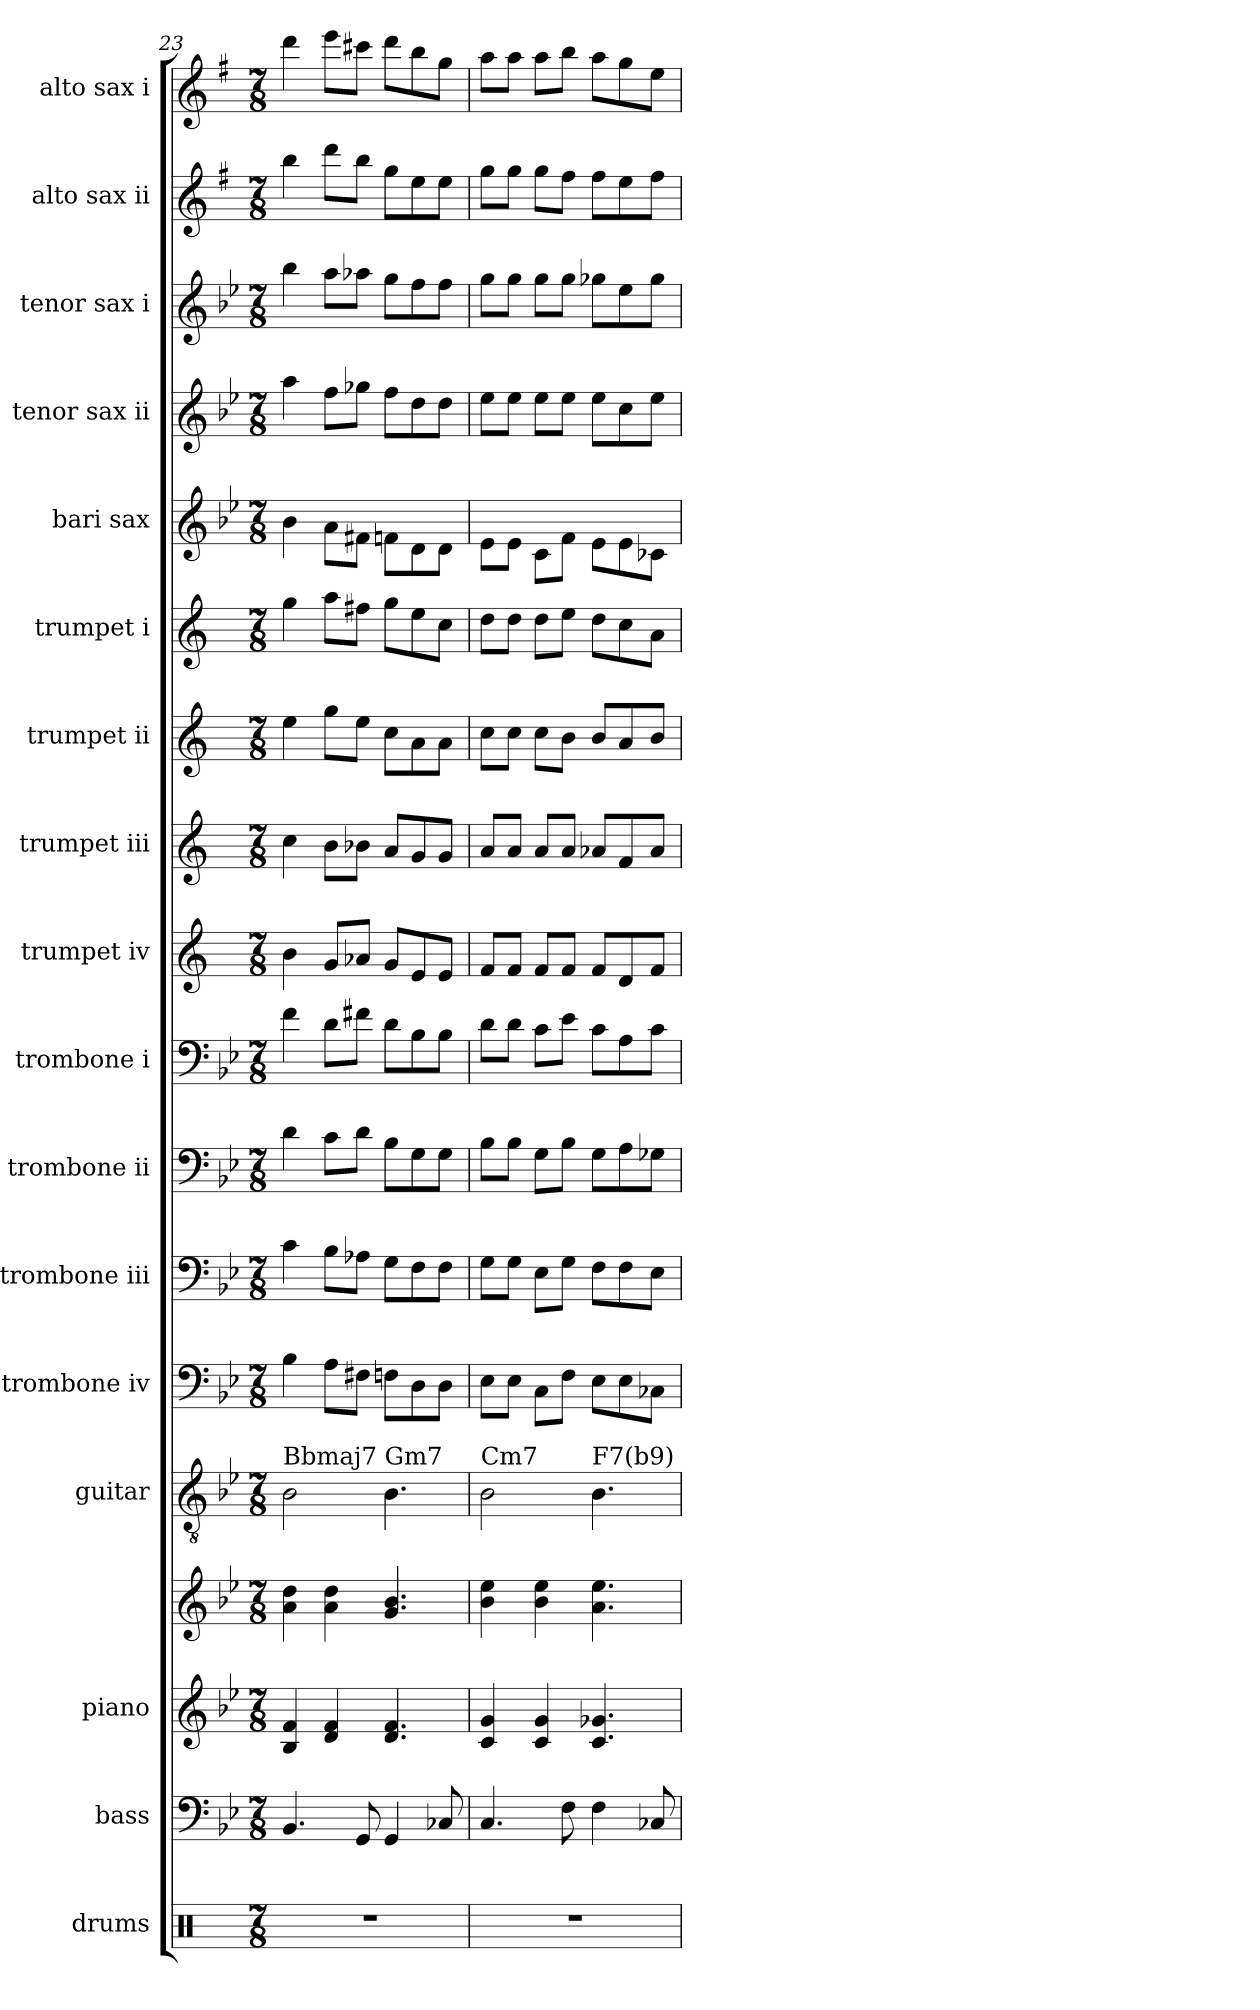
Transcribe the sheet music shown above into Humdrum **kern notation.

**kern	**kern	**kern	**kern	**kern	**kern	**kern	**kern	**kern	**kern	**kern	**kern	**kern	**kern	**kern	**kern	**kern	**kern
*part17	*part16	*part15	*part15	*part14	*part13	*part12	*part11	*part10	*part9	*part8	*part7	*part6	*part5	*part4	*part3	*part2	*part1
*staff18	*staff17	*staff16	*staff15	*staff14	*staff13	*staff12	*staff11	*staff10	*staff9	*staff8	*staff7	*staff6	*staff5	*staff4	*staff3	*staff2	*staff1
*I"drums	*I"bass	*I"piano	*	*I"guitar	*I"trombone iv	*I"trombone iii	*I"trombone ii	*I"trombone i	*I"trumpet iv	*I"trumpet iii	*I"trumpet ii	*I"trumpet i	*I"bari sax	*I"tenor sax ii	*I"tenor sax i	*I"alto sax ii	*I"alto sax i
*I'drs.	*I'bass	*I'pno.	*	*I'gtr.	*I'tbn. iv	*I'tbn. iii	*I'tbn. ii	*I'tbn. i	*I'tpt. iv	*I'tpt. iii	*I'tpt. ii	*I'tpt. i	*I'bari	*I'tenor ii	*I'tenor i	*I'alto ii	*I'alto i
*clefX	*clefF4	*clefG2	*clefG2	*clefGv2	*clefF4	*clefF4	*clefF4	*clefF4	*clefG2	*clefG2	*clefG2	*clefG2	*clefG2	*clefG2	*clefG2	*clefG2	*clefG2
*	*ITrd7c12	*	*	*	*	*	*	*	*ITrd1c2	*ITrd1c2	*ITrd1c2	*ITrd1c2	*ITrd12c21	*ITrd8c14	*ITrd8c14	*ITrd5c9	*ITrd5c9
*k[]	*k[b-e-]	*k[b-e-]	*k[b-e-]	*k[b-e-]	*k[b-e-]	*k[b-e-]	*k[b-e-]	*k[b-e-]	*k[b-e-]	*k[b-e-]	*k[b-e-]	*k[b-e-]	*k[b-e-]	*k[b-e-]	*k[b-e-]	*k[b-e-]	*k[b-e-]
*M7/8	*M7/8	*M7/8	*M7/8	*M7/8	*M7/8	*M7/8	*M7/8	*M7/8	*M7/8	*M7/8	*M7/8	*M7/8	*M7/8	*M7/8	*M7/8	*M7/8	*M7/8
=23	=23	=23	=23	=23	=23	=23	=23	=23	=23	=23	=23	=23	=23	=23	=23	=23	=23
!	!	!	!	!LO:TX:a:t=Bbmaj7	!	!	!	!	!	!	!	!	!	!	!	!	!
2..r	4.BBB-/	4B-/ 4f/	4a\ 4dd\	2B-\	4B-\	4c\	4d\	4f\	4a\	4b-\	4dd\	4ff\	4B-\	4a\	4b-\	4dd\	4ff\
.	.	4d/ 4f/	4a\ 4dd\	.	8A\L	8B-\L	8c\L	8d\L	8f/L	8a\L	8ff\L	8gg\L	8A\L	8f\L	8a\L	8ff\L	8gg\L
.	8GGG/	.	.	.	8F#X\J	8A-X\J	8d\J	8f#X\J	8g-X/J	8a-X\J	8dd\J	8een\J	8F#X\J	8g-X\J	8a-X\J	8dd\J	8een\J
!	!	!	!	!LO:TX:a:t=Gm7	!	!	!	!	!	!	!	!	!	!	!	!	!
.	4GGG/	4.d/ 4.f/	4.g/ 4.b-/	4.B-\	8Fn\L	8G\L	8B-\L	8d\L	8f/L	8g/L	8b-\L	8ff\L	8Fn\L	8f\L	8g\L	8b-\L	8ff\L
.	.	.	.	.	8D\	8F\	8G\	8B-\	8d/	8f/	8g\	8dd\	8D\	8d\	8f\	8g\	8dd\
.	8CC-X/	.	.	.	8D\J	8F\J	8G\J	8B-\J	8d/J	8f/J	8g\J	8b-\J	8D\J	8d\J	8f\J	8g\J	8b-\J
=24	=24	=24	=24	=24	=24	=24	=24	=24	=24	=24	=24	=24	=24	=24	=24	=24	=24
!	!	!	!	!LO:TX:a:t=Cm7	!	!	!	!	!	!	!	!	!	!	!	!	!
2..r	4.CC/	4c/ 4g/	4b-\ 4ee-\	2B-\	8E-\L	8G\L	8B-\L	8d\L	8e-/L	8g/L	8b-\L	8cc\L	8E-\L	8e-\L	8g\L	8b-\L	8cc\L
.	.	.	.	.	8E-\J	8G\J	8B-\J	8d\J	8e-/J	8g/J	8b-\J	8cc\J	8E-\J	8e-\J	8g\J	8b-\J	8cc\J
.	.	4c/ 4g/	4b-\ 4ee-\	.	8C\L	8E-\L	8G\L	8c\L	8e-/L	8g/L	8b-\L	8cc\L	8C\L	8e-\L	8g\L	8b-\L	8cc\L
.	8FF\	.	.	.	8F\J	8G\J	8B-\J	8e-\J	8e-/J	8g/J	8a\J	8dd\J	8F\J	8e-\J	8g\J	8a\J	8dd\J
!	!	!	!	!LO:TX:a:t=F7(b9)	!	!	!	!	!	!	!	!	!	!	!	!	!
.	4FF\	4.c/ 4.g-X/	4.a\ 4.ee-\	4.B-\	8E-\L	8F\L	8G\L	8c\L	8e-/L	8g-X/L	8a/L	8cc\L	8E-\L	8e-\L	8g-X\L	8a\L	8cc\L
.	.	.	.	.	8E-\	8F\	8A\	8A\	8c/	8e-/	8g/	8b-\	8E-\	8c\	8e-\	8g\	8b-\
.	8CC-X/	.	.	.	8C-X\J	8E-\J	8G-X\J	8c\J	8e-/J	8g-/J	8a/J	8g\J	8C-X\J	8e-\J	8g-\J	8a\J	8g\J
=	=	=	=	=	=	=	=	=	=	=	=	=	=	=	=	=	=
*-	*-	*-	*-	*-	*-	*-	*-	*-	*-	*-	*-	*-	*-	*-	*-	*-	*-
